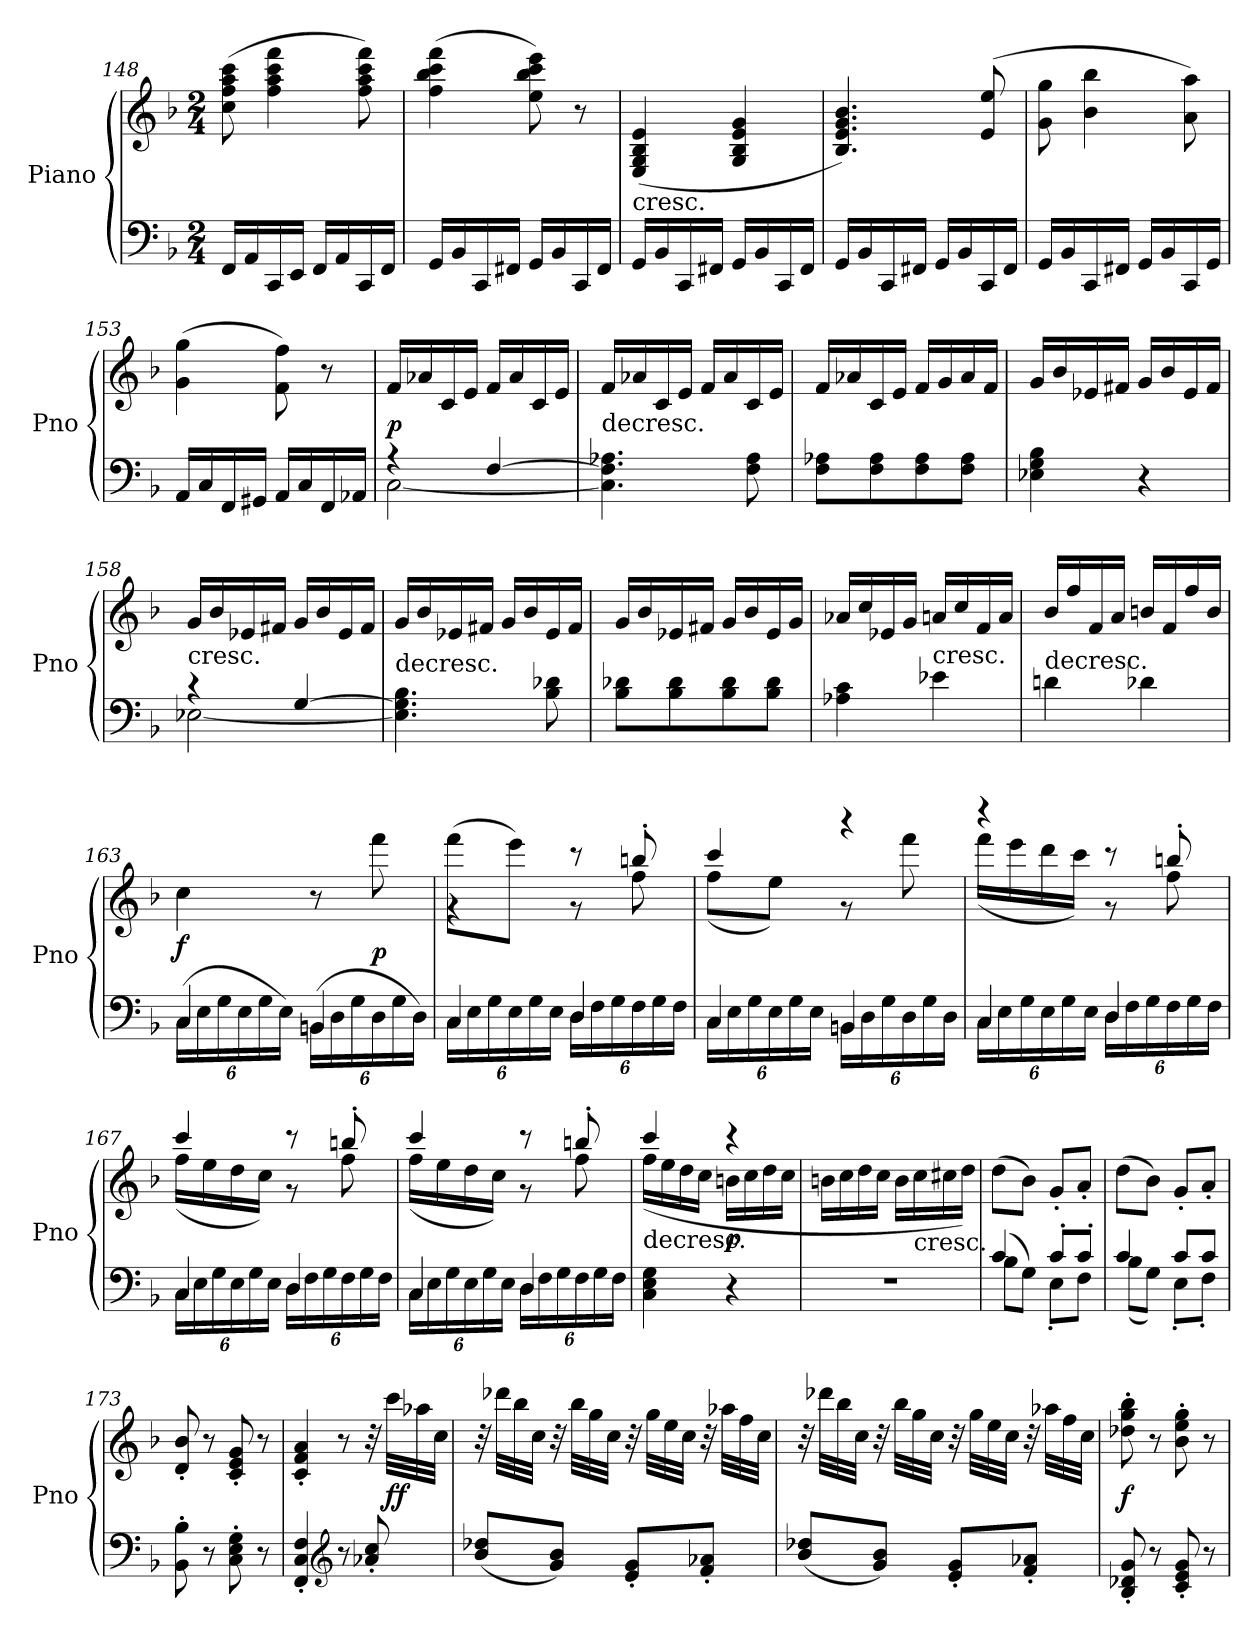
**kern	**kern	**dynam
*part1	*part1	*part1
*staff2	*staff1	*staff1/2
*I"Piano	*	*
*I'Pno	*	*
*clefF4	*clefG2	*
*k[b-]	*k[b-]	*
*M2/4	*M2/4	*
=148	=148	=148
16FF/LL	(8cc\ 8ff\ 8aa\ 8ccc\	.
16AA/	.	.
16CC/	4ff\ 4aa\ 4ccc\ 4fff\	.
16EE/JJ	.	.
16FF/LL	.	.
16AA/	.	.
16CC/	8ff\ 8aa\ 8ccc\ 8fff\)	.
16FF/JJ	.	.
=149	=149	=149
16GG/LL	(4ff\ 4bb-\ 4ccc\ 4fff\	.
16BB-/	.	.
16CC/	.	.
16FF#X/JJ	.	.
16GG/LL	8ee\ 8bb-\ 8ccc\ 8eee\)	.
16BB-/	.	.
16CC/	8r	.
16FF#/JJ	.	.
=150	=150	=150
!	!LO:TX:c:t=cresc.	!
16GG/LL	(4E/ 4G/ 4B-/ 4e/	.
16BB-/	.	.
16CC/	.	.
16FF#X/JJ	.	.
16GG/LL	4G/ 4B-/ 4e/ 4g/	.
16BB-/	.	.
16CC/	.	.
16FF#/JJ	.	.
=151	=151	=151
16GG/LL	4.B-/ 4.e/ 4.g/ 4.b-/)	.
16BB-/	.	.
16CC/	.	.
16FF#X/JJ	.	.
16GG/LL	.	.
16BB-/	.	.
16CC/	(8e/ 8ee/	.
16FF#/JJ	.	.
=152	=152	=152
16GG/LL	8g\ 8gg\	.
16BB-/	.	.
16CC/	4b-\ 4bb-\	.
16FF#X/JJ	.	.
16GG/LL	.	.
16BB-/	.	.
16CC/	8a\ 8aa\)	.
16GG/JJ	.	.
=153	=153	=153
16AA/LL	(4g\ 4gg\	.
16C/	.	.
16FF/	.	.
16GG#X/JJ	.	.
16AA/LL	8f\ 8ff\)	.
16C/	.	.
16FF/	8r	.
16AA-X/JJ	.	.
=154	=154	=154
*^	*	*
4r	[2C\	16f/LL	p
.	.	16a-X/	.
.	.	16c/	.
.	.	16e/JJ	.
[4F/	.	16f/LL	.
.	.	16a-/	.
.	.	16c/	.
.	.	16e/JJ	.
*v	*v	*	*
=155	=155	=155
!	!LO:TX:c:t=decresc.	!
4.C]\ 4.F]\ 4.A-X\	16f/LL	.
.	16a-X/	.
.	16c/	.
.	16e/JJ	.
.	16f/LL	.
.	16a-/	.
8F\ 8A-\	16c/	.
.	16e/JJ	.
=156	=156	=156
8F\ 8A-X\L	16f/LL	.
.	16a-X/	.
8F\ 8A-\	16c/	.
.	16e/JJ	.
8F\ 8A-\	16f/LL	.
.	16g/	.
8F\ 8A-\J	16a-/	.
.	16f/JJ	.
=157	=157	=157
4E-X\ 4G\ 4B-\	16g/LL	.
.	16b-/	.
.	16e-X/	.
.	16f#X/JJ	.
4r	16g/LL	.
.	16b-/	.
.	16e-/	.
.	16f#/JJ	.
=158	=158	=158
*^	*	*
!	!	!LO:TX:c:t=cresc.	!
4r	[2E-X\	16g/LL	.
.	.	16b-/	.
.	.	16e-X/	.
.	.	16f#X/JJ	.
[4G/	.	16g/LL	.
.	.	16b-/	.
.	.	16e-/	.
.	.	16f#/JJ	.
*v	*v	*	*
=159	=159	=159
!	!LO:TX:c:t=decresc.	!
4.E-]\ 4.G]\ 4.B-\	16g/LL	.
.	16b-/	.
.	16e-X/	.
.	16f#X/JJ	.
.	16g/LL	.
.	16b-/	.
8B-\ 8d-X\	16e-/	.
.	16f#/JJ	.
=160	=160	=160
8B-\ 8d-X\L	16g/LL	.
.	16b-/	.
8B-\ 8d-\	16e-X/	.
.	16f#X/JJ	.
8B-\ 8d-\	16g/LL	.
.	16b-/	.
8B-\ 8d-\J	16e-/	.
.	16g/JJ	.
=161	=161	=161
4A-X\ 4c\	16a-X/LL	.
.	16cc/	.
.	16e-X/	.
.	16g/JJ	.
!	!LO:TX:c:t=cresc.	!
4e-X\	16an/LL	.
.	16cc/	.
.	16f/	.
.	16a/JJ	.
=162	=162	=162
!	!LO:TX:c:t=decresc.	!
4dn\	16b-/LL	.
.	16ff/	.
.	16f/	.
.	16a/JJ	.
4d-X\	16bn/LL	.
.	16f/	.
.	16ff/	.
.	16b/JJ	.
=163	=163	=163
*^	*	*
(24C\LL	4C/	4cc\	f
24E\	.	.	.
24G\	.	.	.
24E\	.	.	.
24G\	.	.	.
24E\JJ)	.	.	.
(24BBn\LL	4BBn/	8r	.
24D\	.	.	.
24G\	.	.	.
24D\	.	8fff\	p
24G\	.	.	.
24D\JJ)	.	.	.
=164	=164	=164	=164
*	*	*^	*
24C\LL	4C/	(8fff\L	4r	.
24E\	.	.	.	.
24G\	.	.	.	.
24E\	.	8eee\J)	.	.
24G\	.	.	.	.
24E\JJ	.	.	.	.
24D\LL	4D/	8r	8r	.
24F\	.	.	.	.
24G\	.	.	.	.
24F\	.	8bbn'/	8ff\	.
24G\	.	.	.	.
24F\JJ	.	.	.	.
=165	=165	=165	=165	=165
24C\LL	4C/	4ccc/	(8ff\L	.
24E\	.	.	.	.
24G\	.	.	.	.
24E\	.	.	8ee\J)	.
24G\	.	.	.	.
24E\JJ	.	.	.	.
24BBn\LL	4BBn/	4r	8r	.
24D\	.	.	.	.
24G\	.	.	.	.
24D\	.	.	8fff\	.
24G\	.	.	.	.
24D\JJ	.	.	.	.
=166	=166	=166	=166	=166
24C\LL	4C/	4r	(16fff\LL	.
24E\	.	.	.	.
.	.	.	16eee\	.
24G\	.	.	.	.
24E\	.	.	16ddd\	.
24G\	.	.	.	.
.	.	.	16ccc\JJ)	.
24E\JJ	.	.	.	.
24D\LL	4D/	8r	8r	.
24F\	.	.	.	.
24G\	.	.	.	.
24F\	.	8bbn'/	8ff\	.
24G\	.	.	.	.
24F\JJ	.	.	.	.
=167	=167	=167	=167	=167
24C\LL	4C/	4ccc/	(16ff\LL	.
24E\	.	.	.	.
.	.	.	16ee\	.
24G\	.	.	.	.
24E\	.	.	16dd\	.
24G\	.	.	.	.
.	.	.	16cc\JJ)	.
24E\JJ	.	.	.	.
24D\LL	4D/	8r	8r	.
24F\	.	.	.	.
24G\	.	.	.	.
24F\	.	8bbn'/	8ff\	.
24G\	.	.	.	.
24F\JJ	.	.	.	.
=168	=168	=168	=168	=168
24C\LL	4C/	4ccc/	(16ff\LL	.
24E\	.	.	.	.
.	.	.	16ee\	.
24G\	.	.	.	.
24E\	.	.	16dd\	.
24G\	.	.	.	.
.	.	.	16cc\JJ)	.
24E\JJ	.	.	.	.
24D\LL	4D/	8r	8r	.
24F\	.	.	.	.
24G\	.	.	.	.
24F\	.	8bbn'/	8ff\	.
24G\	.	.	.	.
24F\JJ	.	.	.	.
*v	*v	*	*	*
=169	=169	=169	=169
!	!LO:TX:c:t=decresc.	!	!
4C\ 4E\ 4G\	4ccc/	(16ff\LL	.
.	.	16ee\	.
.	.	16dd\	.
.	.	16cc\JJ	.
4r	4r	16bn\LL	p
.	.	16cc\	.
.	.	16dd\	.
.	.	16cc\JJ	.
*	*v	*v	*
=170	=170	=170
2r	16bn\LL	.
.	16cc\	.
.	16dd\	.
.	16cc\JJ	.
.	16b\LL	.
!	!LO:TX:c:t=cresc.	!
.	16cc\	.
.	16cc#X\	.
.	16dd\JJ)	.
=171	=171	=171
*^	*	*
(4c/	8B-\L	(8dd\L	.
.	8G\J)	8b-\J)	.
8c'/L	8E'\L	8g'/L	.
8c'/J	8F\J	8a'/J	.
=172	=172	=172	=172
4c/	(8B-\L	(8dd\L	.
.	8G\J)	8b-\J)	.
8c/L	8E'\L	8g'/L	.
8c/J	8F'\J	8a'/J	.
*v	*v	*	*
=173	=173	=173
8BB-'\ 8B-'\	8d'/ 8b-'/	.
8r	8r	.
8C'\ 8E'\ 8G'\	8c'/ 8e'/ 8g'/	.
8r	8r	.
=174	=174	=174
4FF'/ 4C'/ 4F'/	4c'/ 4f'/ 4a'/	.
*clefG2	*	*
8r	8r	.
8a-X'/ 8cc'/	32r	.
.	32ccc\LLL	ff
.	32aa-X\	.
.	32cc\JJJ	.
=175	=175	=175
(8b-/ 8dd-X/L	32r	.
.	32ddd-X\LLL	.
.	32bb-\	.
.	32cc\JJJ	.
8g/ 8b-/J)	32r	.
.	32bb-\LLL	.
.	32gg\	.
.	32cc\JJJ	.
8e'/ 8g'/L	32r	.
.	32gg\LLL	.
.	32ee\	.
.	32cc\JJJ	.
8f'/ 8a-X'/J	32r	.
.	32aa-X\LLL	.
.	32ff\	.
.	32cc\JJJ	.
=176	=176	=176
(8b-/ 8dd-X/L	32r	.
.	32ddd-X\LLL	.
.	32bb-\	.
.	32cc\JJJ	.
8g/ 8b-/J)	32r	.
.	32bb-\LLL	.
.	32gg\	.
.	32cc\JJJ	.
8e'/ 8g'/L	32r	.
.	32gg\LLL	.
.	32ee\	.
.	32cc\JJJ	.
8f'/ 8a-X'/J	32r	.
.	32aa-X\LLL	.
.	32ff\	.
.	32cc\JJJ	.
=177	=177	=177
8B-'/ 8d-X'/ 8g'/	8dd-X'\ 8gg'\ 8bb-'\	f
8r	8r	.
8c'/ 8e'/ 8g'/	8b-'\ 8ee'\ 8gg'\	.
8r	8r	.
=	=	=
*-	*-	*-
